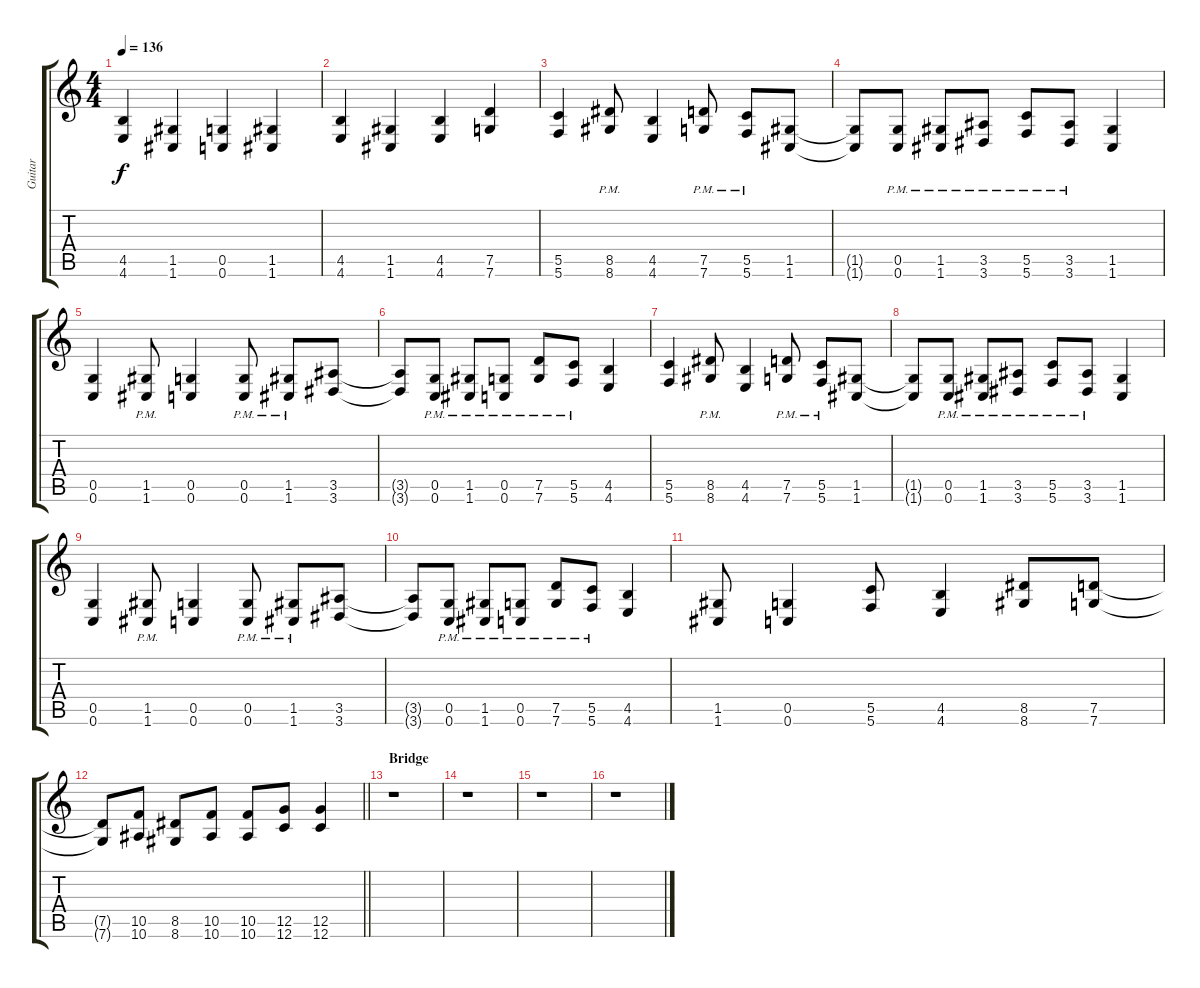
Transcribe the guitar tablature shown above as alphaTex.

\track ("Guitar" "Guitar") {instrument distortionguitar}
\staff {score tabs}
\tuning (D4 A3 F3 C3 G2 C2) {hide}
\ts (4 4)
\tempo 136
\clef g2
\ks c
(4.5 4.6).4{dy f} (1.5 1.6).4 (0.5 0.6).4 (1.5 1.6).4 |
(4.5 4.6).4 (1.5 1.6).4 (4.5 4.6).4 (7.5 7.6).4 |
(5.5 5.6).4 (8.5{pm} 8.6{pm}).8 (4.5 4.6).4 (7.5{pm} 7.6{pm}).8 (5.5{pm} 5.6{pm}).8 (1.5 1.6).8 |
(1.5{t} 1.6{t}).8 (0.5{pm} 0.6{pm}).8 (1.5{pm} 1.6{pm}).8 (3.5{pm} 3.6{pm}).8 (5.5{pm} 5.6{pm}).8 (3.5{pm} 3.6{pm}).8 (1.5 1.6).4 |
(0.5 0.6).4 (1.5{pm} 1.6{pm}).8 (0.5 0.6).4 (0.5{pm} 0.6{pm}).8 (1.5{pm} 1.6{pm}).8 (3.5 3.6).8 |
(3.5{t} 3.6{t}).8 (0.5{pm} 0.6{pm}).8 (1.5{pm} 1.6{pm}).8 (0.5{pm} 0.6{pm}).8 (7.5{pm} 7.6{pm}).8 (5.5{pm} 5.6{pm}).8 (4.5 4.6).4 |
(5.5 5.6).4 (8.5{pm} 8.6{pm}).8 (4.5 4.6).4 (7.5{pm} 7.6{pm}).8 (5.5{pm} 5.6{pm}).8 (1.5 1.6).8 |
(1.5{t} 1.6{t}).8 (0.5{pm} 0.6{pm}).8 (1.5{pm} 1.6{pm}).8 (3.5{pm} 3.6{pm}).8 (5.5{pm} 5.6{pm}).8 (3.5{pm} 3.6{pm}).8 (1.5 1.6).4 |
(0.5 0.6).4 (1.5{pm} 1.6{pm}).8 (0.5 0.6).4 (0.5{pm} 0.6{pm}).8 (1.5{pm} 1.6{pm}).8 (3.5 3.6).8 |
(3.5{t} 3.6{t}).8 (0.5{pm} 0.6{pm}).8 (1.5{pm} 1.6{pm}).8 (0.5{pm} 0.6{pm}).8 (7.5{pm} 7.6{pm}).8 (5.5{pm} 5.6{pm}).8 (4.5 4.6).4 |
(1.5 1.6).8 (0.5 0.6).4 (5.5 5.6).8 (4.5 4.6).4 (8.5 8.6).8 (7.5 7.6).8 |
\barLineRight lightlight
(7.5{t} 7.6{t}).8 (10.5 10.6).8 (8.5 8.6).8 (10.5 10.6).8 (10.5 10.6).8 (12.5 12.6).8 (12.5 12.6).4 |
\section ("" "Bridge")
r.1 |
r.1 |
r.1 |
r.1
